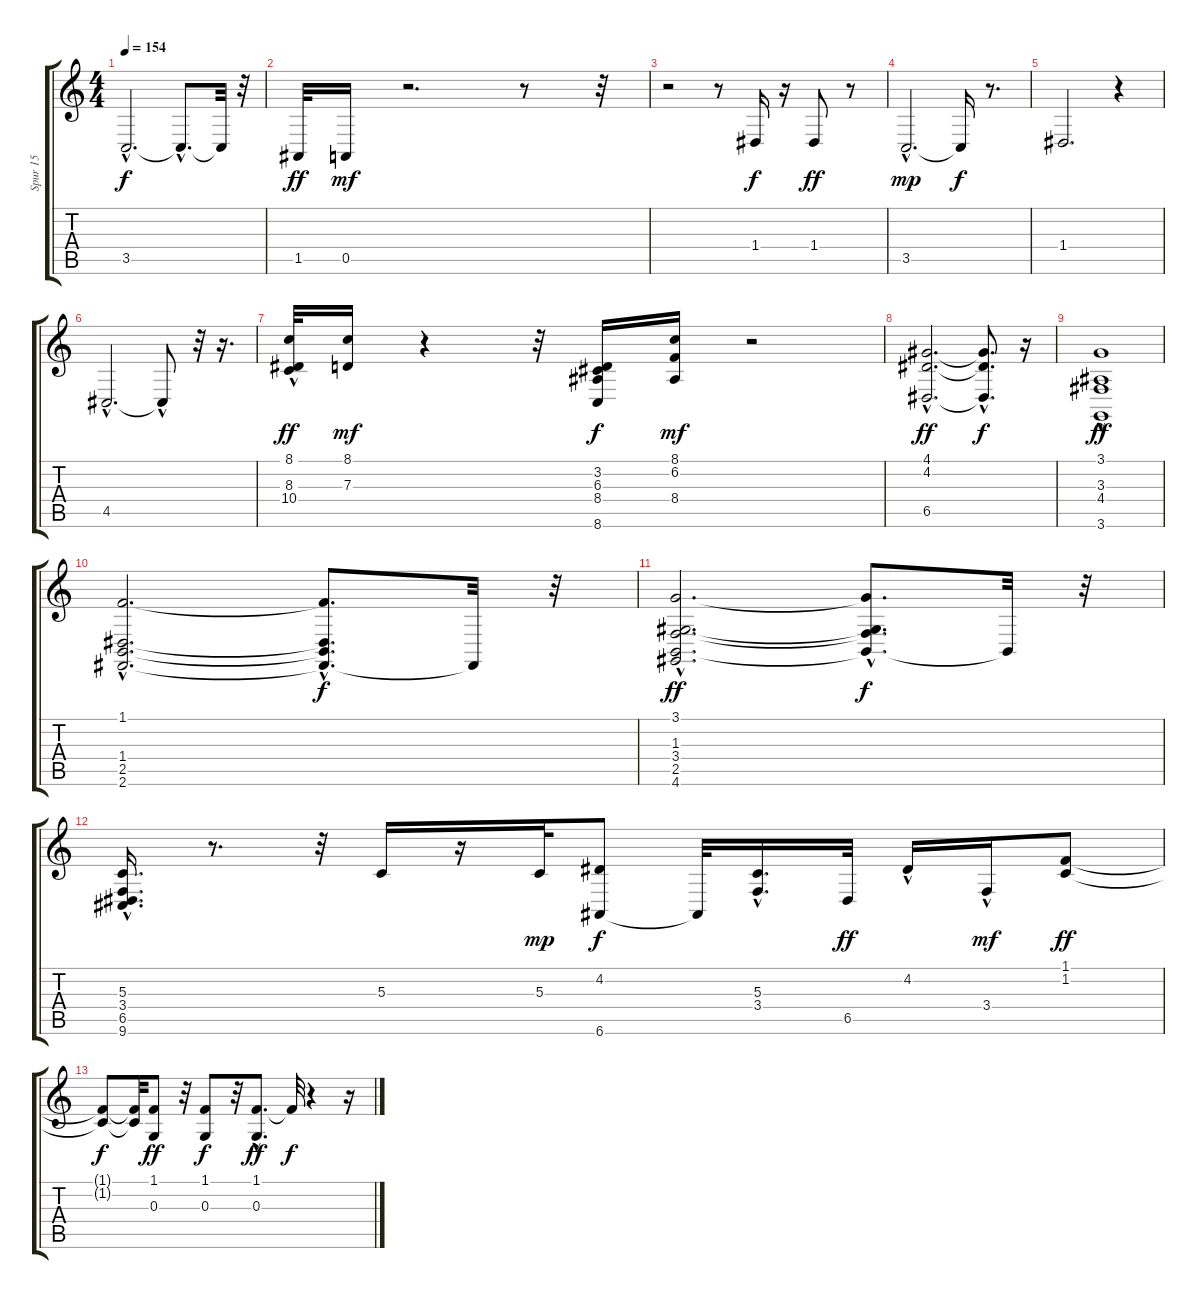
\track ("Spur 15" "Spur 15") {instrument acousticgrandpiano}
\staff {score tabs}
\tuning (E4 B3 G3 D3 A2 E2) {hide}
\ts (4 4)
\tempo 154
\clef g2
\ks c
3.5{hac}.2{d dy f} 3.5{hac t}.8{d} 3.5{t}.32 r.32 |
1.5.32{dy ff} 0.5.16{dy mf} r.2{d} r.8 r.32 |
r.2 r.8 1.4.16{dy f} r.16 1.4.8{dy ff} r.8 |
3.5{hac}.2{d dy mp} 3.5{t}.16{dy f} r.8{d} |
1.4.2{d} r.4 |
4.5{hac}.2{d} 4.5{hac t}.8 r.32 r.16{d} |
(8.1 8.3 10.4{hac}).32{dy ff} (8.1 7.3).16{dy mf} r.4 r.32 (3.2 6.3 8.4 8.6).16{dy f} (8.1 6.2 8.4).16{dy mf} r.2 |
(4.1{hac} 4.2{hac} 6.5{hac}).2{d dy ff} (4.1{hac t} 4.2{hac t} 6.5{t}).8{d dy f} r.16 |
(3.1 3.3{hac} 4.4{hac} 3.6).1{dy ff} |
(1.1{hac} 1.4{hac} 2.5{hac} 2.6{hac}).2{d} (1.1{hac t} 1.4{hac t} 2.5{t} 2.6{hac t}).8{d dy f} 2.6{t}.32 r.32 |
(3.1{hac} 1.3{hac} 3.4{hac} 2.5{hac} 4.6).2{d dy ff} (3.1{hac t} 1.3{hac t} 3.4{hac t} 2.5{hac t}).8{d dy f} 2.5{t}.32 r.32 |
(5.3{hac} 3.4{hac} 6.5 9.6).16{d} r.8{d} r.32 5.3.16 r.16 5.3.32{dy mp} (4.2 6.6).8{dy f} 6.6{t}.32 (5.3{hac} 3.4).16{d} 6.5.32{dy ff} 4.2{hac}.16 3.4{hac}.16{dy mf} (1.1 1.2).8{dy ff} |
(1.1{t} 1.2{t}).8{dy f} (1.1{t} 1.2{t}).32 (1.1 0.3).8{dy ff} r.32 (1.1 0.3).8{dy f} r.32 (1.1{hac} 0.3{hac}).8{d dy ff} 1.1{t}.32{dy f} r.4 r.16
